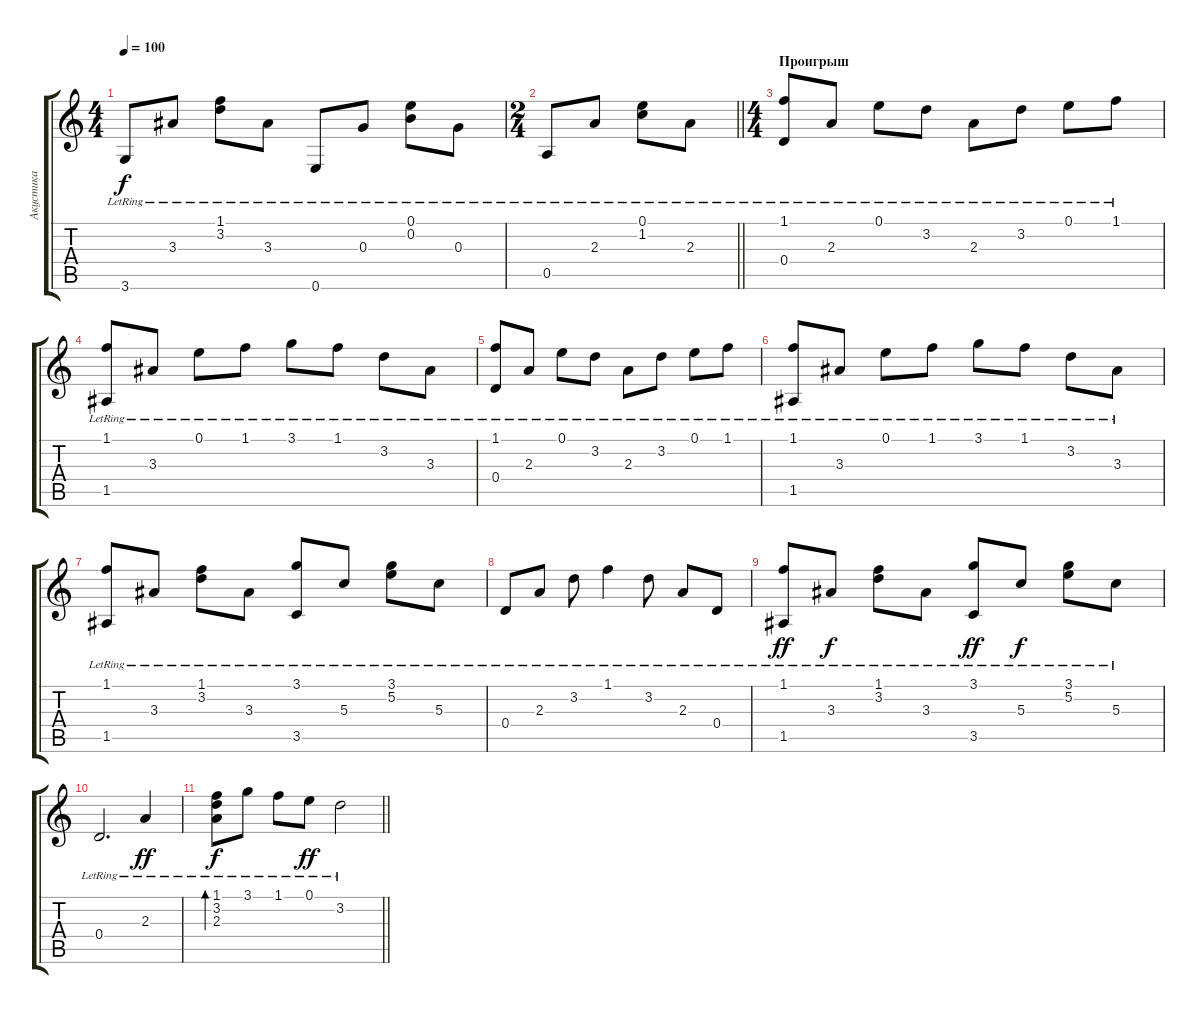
\track ("Акустика" "Акустика") {instrument electricguitarclean}
\staff {score tabs}
\tuning (E4 B3 G3 D3 A2 E2) {hide}
\ts (4 4)
\tempo 100
\clef g2
\ks c
3.6{lr}.8{dy f} 3.3{lr}.8 (1.1{lr} 3.2{lr}).8 3.3{lr}.8 0.6{lr}.8 0.3{lr}.8 (0.1{lr} 0.2{lr}).8 0.3{lr}.8 |
\ts (2 4)
\barLineRight lightlight
0.5{lr}.8 2.3{lr}.8 (0.1{lr} 1.2{lr}).8 2.3{lr}.8 |
\ts (4 4)
\section ("" "Проигрыш")
(1.1{lr} 0.4{lr}).8 2.3{lr}.8 0.1{lr}.8 3.2{lr}.8 2.3{lr}.8 3.2{lr}.8 0.1{lr}.8 1.1{lr}.8 |
(1.1{lr} 1.5{lr}).8 3.3{lr}.8 0.1{lr}.8 1.1{lr}.8 3.1{lr}.8 1.1{lr}.8 3.2{lr}.8 3.3{lr}.8 |
(1.1{lr} 0.4{lr}).8 2.3{lr}.8 0.1{lr}.8 3.2{lr}.8 2.3{lr}.8 3.2{lr}.8 0.1{lr}.8 1.1{lr}.8 |
(1.1{lr} 1.5{lr}).8 3.3{lr}.8 0.1{lr}.8 1.1{lr}.8 3.1{lr}.8 1.1{lr}.8 3.2{lr}.8 3.3{lr}.8 |
(1.1{lr} 1.5{lr}).8 3.3{lr}.8 (1.1{lr} 3.2{lr}).8 3.3{lr}.8 (3.1{lr} 3.5{lr}).8 5.3{lr}.8 (3.1{lr} 5.2{lr}).8 5.3{lr}.8 |
0.4{lr}.8 2.3{lr}.8 3.2{lr}.8 1.1{lr}.4 3.2{lr}.8 2.3{lr}.8 0.4{lr}.8 |
(1.1{lr} 1.5{lr}).8{dy ff} 3.3{lr}.8{dy f} (1.1{lr} 3.2{lr}).8 3.3{lr}.8 (3.1{lr} 3.5{lr}).8{dy ff} 5.3{lr}.8{dy f} (3.1{lr} 5.2{lr}).8 5.3{lr}.8 |
0.4{lr}.2{d} 2.3{lr}.4{dy ff} |
\barLineRight lightlight
(1.1{lr} 3.2{lr} 2.3{lr}).8{bd 480 dy f} 3.1{lr}.8 1.1{lr}.8 0.1{lr}.8{dy ff} 3.2{lr}.2
